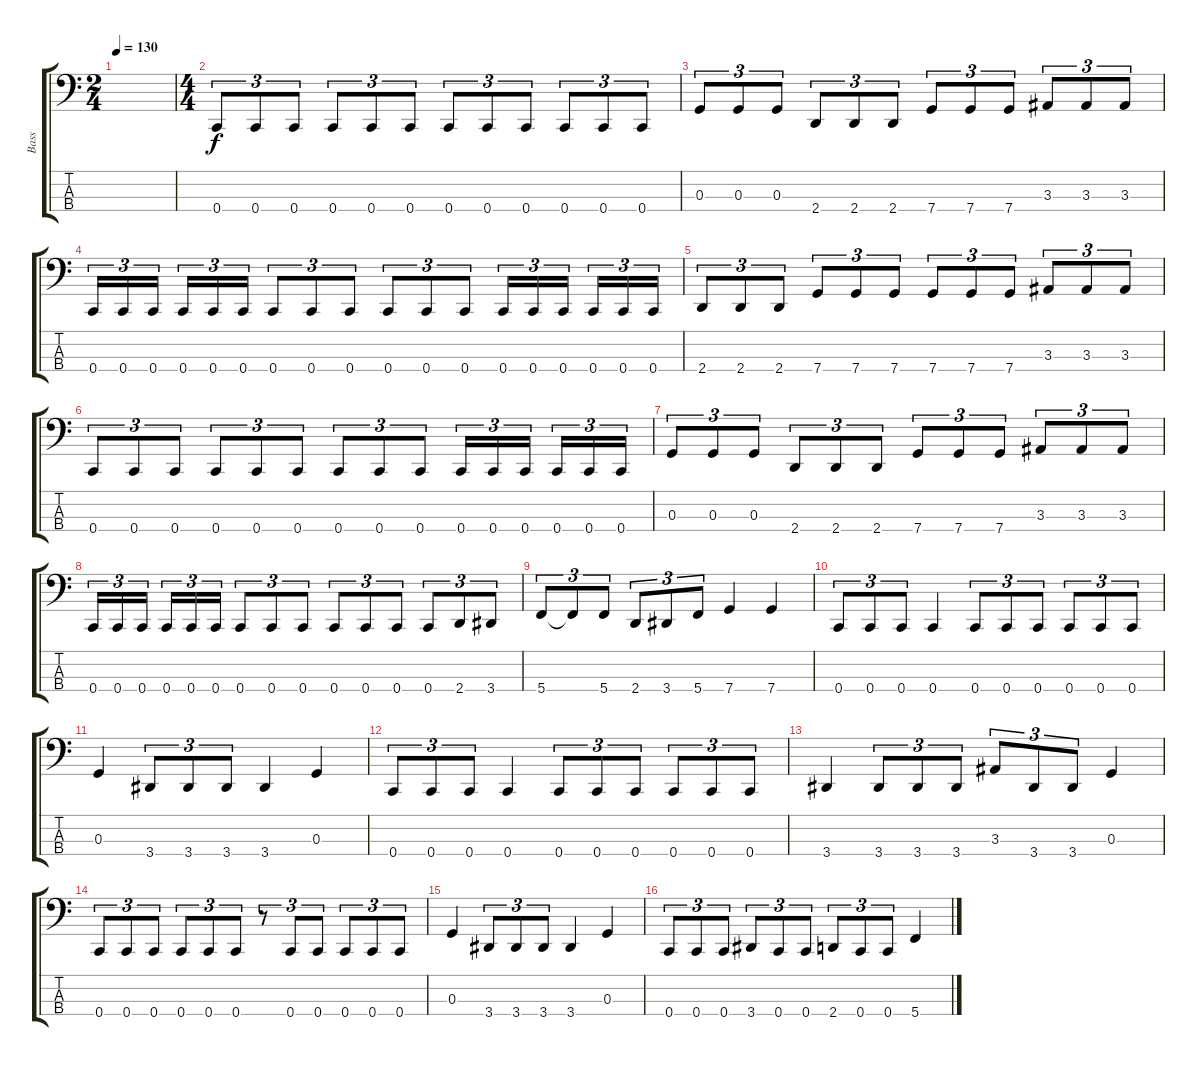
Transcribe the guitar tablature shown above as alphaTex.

\track ("Bass" "Bass") {instrument electricbassfinger}
\staff {score tabs}
\tuning (F2 C2 G1 C1) {hide}
\ts (2 4)
\tempo 130
\clef f4
\ks c
|
\ts (4 4)
0.4.8{tu (3 2)} 0.4.8{tu (3 2)} 0.4.8{tu (3 2)} 0.4.8{tu (3 2)} 0.4.8{tu (3 2)} 0.4.8{tu (3 2)} 0.4.8{tu (3 2)} 0.4.8{tu (3 2)} 0.4.8{tu (3 2)} 0.4.8{tu (3 2)} 0.4.8{tu (3 2)} 0.4.8{tu (3 2)} |
0.3.8{tu (3 2)} 0.3.8{tu (3 2)} 0.3.8{tu (3 2)} 2.4.8{tu (3 2)} 2.4.8{tu (3 2)} 2.4.8{tu (3 2)} 7.4.8{tu (3 2)} 7.4.8{tu (3 2)} 7.4.8{tu (3 2)} 3.3.8{tu (3 2)} 3.3.8{tu (3 2)} 3.3.8{tu (3 2)} |
0.4.16{tu (3 2)} 0.4.16{tu (3 2)} 0.4.16{tu (3 2)} 0.4.16{tu (3 2)} 0.4.16{tu (3 2)} 0.4.16{tu (3 2)} 0.4.8{tu (3 2)} 0.4.8{tu (3 2)} 0.4.8{tu (3 2)} 0.4.8{tu (3 2)} 0.4.8{tu (3 2)} 0.4.8{tu (3 2)} 0.4.16{tu (3 2)} 0.4.16{tu (3 2)} 0.4.16{tu (3 2)} 0.4.16{tu (3 2)} 0.4.16{tu (3 2)} 0.4.16{tu (3 2)} |
2.4.8{tu (3 2)} 2.4.8{tu (3 2)} 2.4.8{tu (3 2)} 7.4.8{tu (3 2)} 7.4.8{tu (3 2)} 7.4.8{tu (3 2)} 7.4.8{tu (3 2)} 7.4.8{tu (3 2)} 7.4.8{tu (3 2)} 3.3.8{tu (3 2)} 3.3.8{tu (3 2)} 3.3.8{tu (3 2)} |
0.4.8{tu (3 2)} 0.4.8{tu (3 2)} 0.4.8{tu (3 2)} 0.4.8{tu (3 2)} 0.4.8{tu (3 2)} 0.4.8{tu (3 2)} 0.4.8{tu (3 2)} 0.4.8{tu (3 2)} 0.4.8{tu (3 2)} 0.4.16{tu (3 2)} 0.4.16{tu (3 2)} 0.4.16{tu (3 2)} 0.4.16{tu (3 2)} 0.4.16{tu (3 2)} 0.4.16{tu (3 2)} |
0.3.8{tu (3 2)} 0.3.8{tu (3 2)} 0.3.8{tu (3 2)} 2.4.8{tu (3 2)} 2.4.8{tu (3 2)} 2.4.8{tu (3 2)} 7.4.8{tu (3 2)} 7.4.8{tu (3 2)} 7.4.8{tu (3 2)} 3.3.8{tu (3 2)} 3.3.8{tu (3 2)} 3.3.8{tu (3 2)} |
0.4.16{tu (3 2)} 0.4.16{tu (3 2)} 0.4.16{tu (3 2)} 0.4.16{tu (3 2)} 0.4.16{tu (3 2)} 0.4.16{tu (3 2)} 0.4.8{tu (3 2)} 0.4.8{tu (3 2)} 0.4.8{tu (3 2)} 0.4.8{tu (3 2)} 0.4.8{tu (3 2)} 0.4.8{tu (3 2)} 0.4.8{tu (3 2)} 2.4.8{tu (3 2)} 3.4.8{tu (3 2)} |
5.4.8{tu (3 2)} 5.4{t}.8{tu (3 2)} 5.4.8{tu (3 2)} 2.4.8{tu (3 2)} 3.4.8{tu (3 2)} 5.4.8{tu (3 2)} 7.4.4 7.4.4 |
0.4.8{tu (3 2)} 0.4.8{tu (3 2)} 0.4.8{tu (3 2)} 0.4.4 0.4.8{tu (3 2)} 0.4.8{tu (3 2)} 0.4.8{tu (3 2)} 0.4.8{tu (3 2)} 0.4.8{tu (3 2)} 0.4.8{tu (3 2)} |
0.3.4 3.4.8{tu (3 2)} 3.4.8{tu (3 2)} 3.4.8{tu (3 2)} 3.4.4 0.3.4 |
0.4.8{tu (3 2)} 0.4.8{tu (3 2)} 0.4.8{tu (3 2)} 0.4.4 0.4.8{tu (3 2)} 0.4.8{tu (3 2)} 0.4.8{tu (3 2)} 0.4.8{tu (3 2)} 0.4.8{tu (3 2)} 0.4.8{tu (3 2)} |
3.4.4 3.4.8{tu (3 2)} 3.4.8{tu (3 2)} 3.4.8{tu (3 2)} 3.3.8{tu (3 2)} 3.4.8{tu (3 2)} 3.4.8{tu (3 2)} 0.3.4 |
0.4.8{tu (3 2)} 0.4.8{tu (3 2)} 0.4.8{tu (3 2)} 0.4.8{tu (3 2)} 0.4.8{tu (3 2)} 0.4.8{tu (3 2)} r.8{tu (3 2)} 0.4.8{tu (3 2)} 0.4.8{tu (3 2)} 0.4.8{tu (3 2)} 0.4.8{tu (3 2)} 0.4.8{tu (3 2)} |
0.3.4 3.4.8{tu (3 2)} 3.4.8{tu (3 2)} 3.4.8{tu (3 2)} 3.4.4 0.3.4 |
0.4.8{tu (3 2)} 0.4.8{tu (3 2)} 0.4.8{tu (3 2)} 3.4.8{tu (3 2)} 0.4.8{tu (3 2)} 0.4.8{tu (3 2)} 2.4.8{tu (3 2)} 0.4.8{tu (3 2)} 0.4.8{tu (3 2)} 5.4.4
